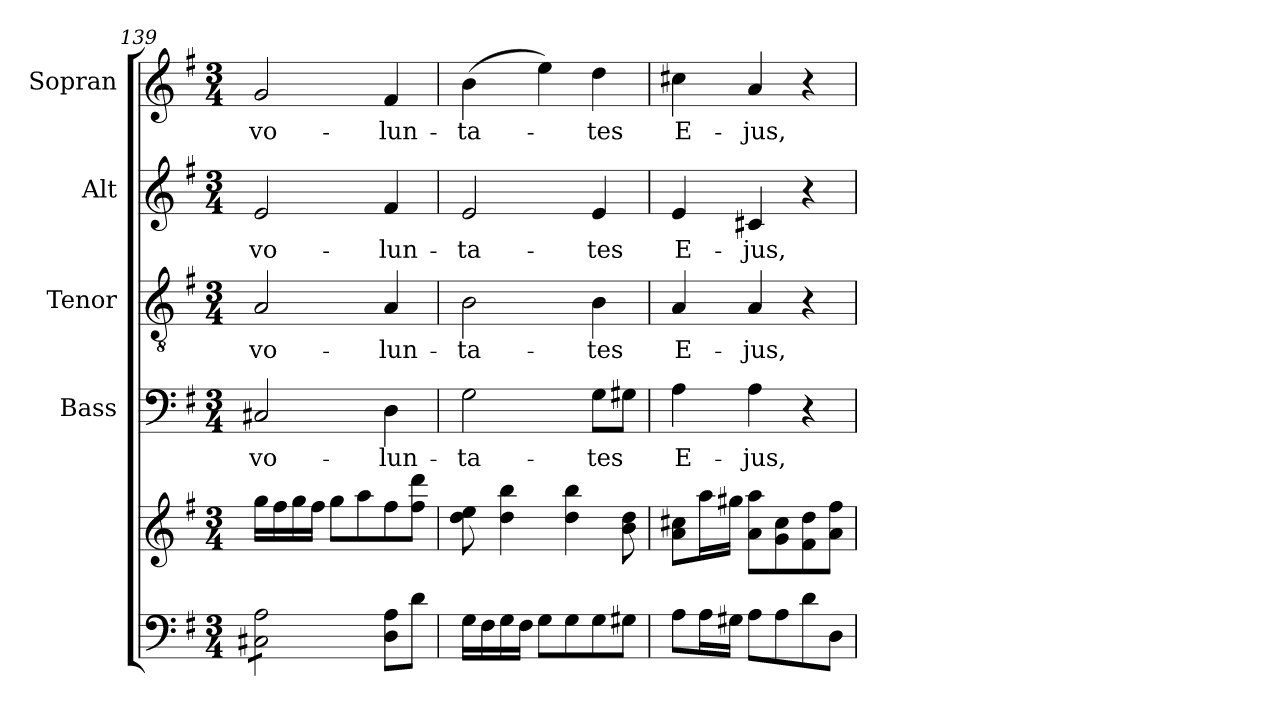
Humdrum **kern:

**kern	**kern	**kern	**text	**kern	**text	**kern	**text	**kern	**text
*part5	*part5	*part4	*part4	*part3	*part3	*part2	*part2	*part1	*part1
*staff6	*staff5	*staff4	*staff4	*staff3	*staff3	*staff2	*staff2	*staff1	*staff1
*	*	*I"Bass	*	*I"Tenor	*	*I"Alt	*	*I"Sopran	*
*	*	*I'B.	*	*I'T.	*	*I'A.	*	*I'S.	*
*clefF4	*clefG2	*clefF4	*	*clefGv2	*	*clefG2	*	*clefG2	*
*k[f#]	*k[f#]	*k[f#]	*	*k[f#]	*	*k[f#]	*	*k[f#]	*
*G:	*G:	*G:	*	*G:	*	*G:	*	*G:	*
*M3/4	*M3/4	*M3/4	*	*M3/4	*	*M3/4	*	*M3/4	*
=139	=139	=139	=139	=139	=139	=139	=139	=139	=139
!	!	!	!LO:LY:b	!	!LO:LY:b	!	!LO:LY:b	!	!LO:LY:b
*tremolo	*	*	*	*	*	*	*	*	*
8C#X\ 8A\L	16gg\LL	2C#X/	vo-	2A/	vo-	2e/	vo-	2g/	vo-
.	16ff#\	.	.	.	.	.	.	.	.
8C#X\ 8A\	16gg\	.	.	.	.	.	.	.	.
.	16ff#\JJ	.	.	.	.	.	.	.	.
8C#X\ 8A\	8gg\L	.	.	.	.	.	.	.	.
8C#X\ 8A\J	8aa\	.	.	.	.	.	.	.	.
*Xtremolo	*	*	*	*	*	*	*	*	*
!	!	!	!LO:LY:b	!	!LO:LY:b	!	!LO:LY:b	!	!LO:LY:b
8D\ 8A\L	8ff#\	4D\	-lun-	4A/	-lun-	4f#/	-lun-	4f#/	-lun-
8d\J	8ff#\ 8ddd\J	.	.	.	.	.	.	.	.
=140	=140	=140	=140	=140	=140	=140	=140	=140	=140
!	!	!	!LO:LY:b	!	!LO:LY:b	!	!LO:LY:b	!	!LO:LY:b
16G\LL	8dd\ 8ee\	2G\	-ta-	2B\	-ta-	2e/	-ta-	(>4b\	-ta-
16F#\	.	.	.	.	.	.	.	.	.
16G\	4dd\ 4bb\	.	.	.	.	.	.	.	.
16F#\JJ	.	.	.	.	.	.	.	.	.
8G\L	.	.	.	.	.	.	.	4ee\)	.
8G\	4dd\ 4bb\	.	.	.	.	.	.	.	.
!	!	!	!LO:LY:b	!	!LO:LY:b	!	!LO:LY:b	!	!LO:LY:b
8G\	.	8G\L	-tes	4B\	-tes	4e/	-tes	4dd\	-tes
8G#X\J	8b\ 8dd\	8G#X\J	.	.	.	.	.	.	.
=141	=141	=141	=141	=141	=141	=141	=141	=141	=141
!	!	!	!LO:LY:b	!	!LO:LY:b	!	!LO:LY:b	!	!LO:LY:b
8A\L	8a\ 8cc#X\L	4A\	E-	4A/	E-	4e/	E-	4cc#X\	E-
16A\L	16aa\L	.	.	.	.	.	.	.	.
16G#X\JJ	16gg#X\JJ	.	.	.	.	.	.	.	.
!	!	!	!LO:LY:b	!	!LO:LY:b	!	!LO:LY:b	!	!LO:LY:b
8A\L	8a\ 8aa\L	4A\	-jus,	4A/	-jus,	4c#X/	-jus,	4a/	-jus,
8A\	8g\ 8cc#\	.	.	.	.	.	.	.	.
8d\	8f#\ 8dd\	4r	.	4r	.	4r	.	4r	.
8D\J	8a\ 8ff#\J	.	.	.	.	.	.	.	.
=	=	=	=	=	=	=	=	=	=
*-	*-	*-	*-	*-	*-	*-	*-	*-	*-
